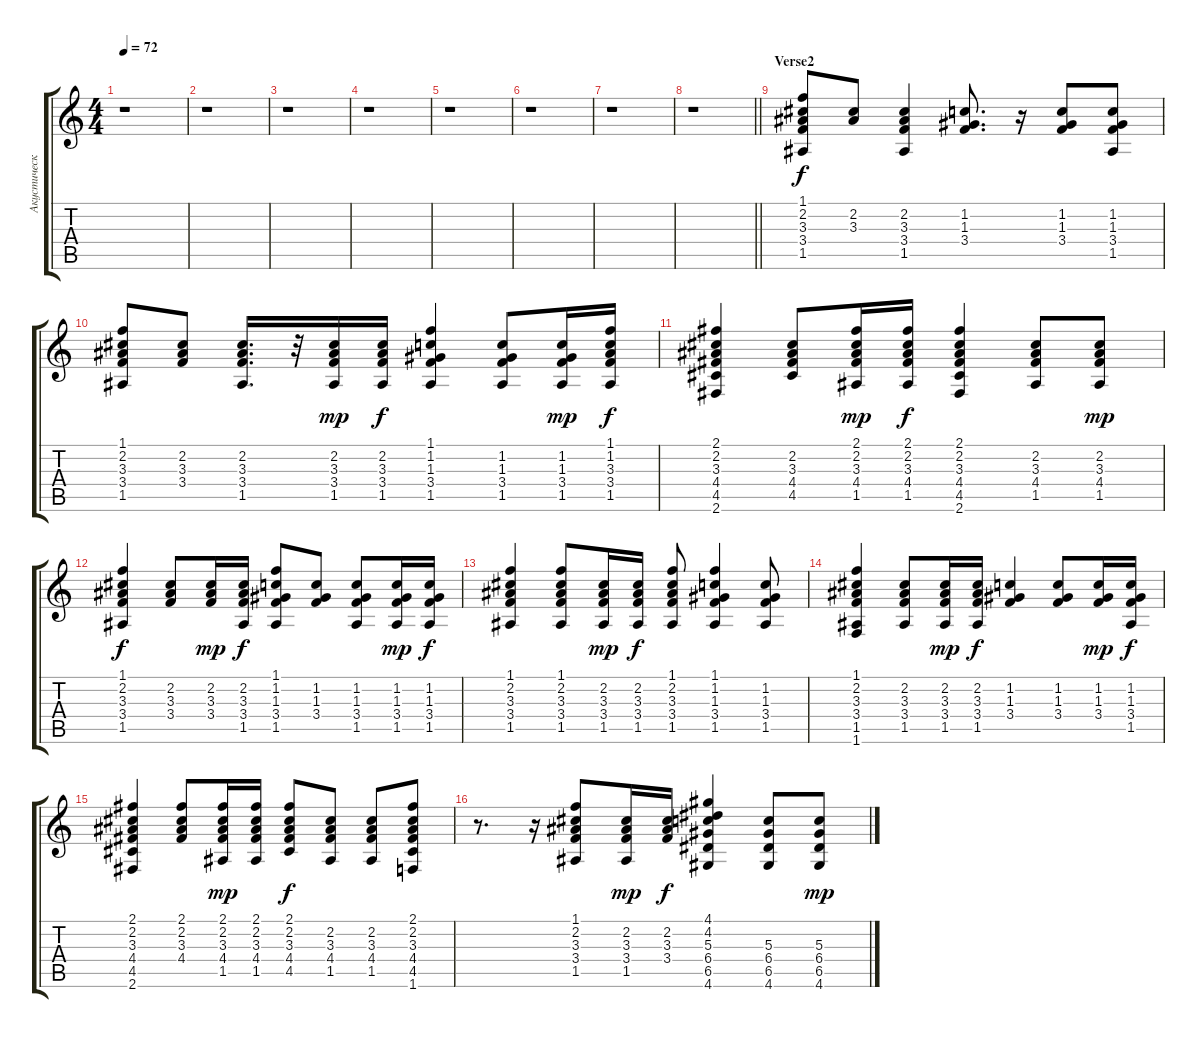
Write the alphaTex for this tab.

\track ("Акустическая гитара" "Акустическ") {instrument acousticguitarnylon}
\staff {score tabs}
\tuning (E4 B3 G3 D3 A2 E2) {hide}
\ts (4 4)
\tempo 72
\clef g2
\ks c
r.1{dy f} |
r.1 |
r.1 |
r.1 |
r.1 |
r.1 |
r.1 |
\barLineRight lightlight
r.1 |
\section ("" "Verse2")
(1.1 2.2 3.3 3.4 1.5).8 (2.2 3.3).8 (2.2 3.3 3.4 1.5).4 (1.2 1.3 3.4).8{d} r.16 (1.2 1.3 3.4).8 (1.2 1.3 3.4 1.5).8 |
(1.1 2.2 3.3 3.4 1.5).8 (2.2 3.3 3.4).8 (2.2 3.3 3.4 1.5).16{d} r.32 (2.2 3.3 3.4 1.5).16{dy mp} (2.2 3.3 3.4 1.5).16{dy f} (1.1 1.2 1.3 3.4 1.5).4 (1.2 1.3 3.4 1.5).8 (1.2 1.3 3.4 1.5).16{dy mp} (1.1 1.2 3.3 3.4 1.5).16{dy f} |
(2.1 2.2 3.3 4.4 4.5 2.6).4 (2.2 3.3 4.4 4.5).8 (2.1 2.2 3.3 4.4 1.5).16{dy mp} (2.1 2.2 3.3 4.4 1.5).16{dy f} (2.1 2.2 3.3 4.4 4.5 2.6).4 (2.2 3.3 4.4 1.5).8 (2.2 3.3 4.4 1.5).8{dy mp} |
(1.1 2.2 3.3 3.4 1.5).4{dy f} (2.2 3.3 3.4).8 (2.2 3.3 3.4).16{dy mp} (2.2 3.3 3.4 1.5).16{dy f} (1.1 1.2 1.3 3.4 1.5).8 (1.2 1.3 3.4).8 (1.2 1.3 3.4 1.5).8 (1.2 1.3 3.4 1.5).16{dy mp} (1.2 1.3 3.4 1.5).16{dy f} |
(1.1 2.2 3.3 3.4 1.5).4 (1.1 2.2 3.3 3.4 1.5).8 (2.2 3.3 3.4 1.5).16{dy mp} (2.2 3.3 3.4 1.5).16{dy f} (1.1 2.2 3.3 3.4 1.5).8 (1.1 1.2 1.3 3.4 1.5).4 (1.2 1.3 3.4 1.5).8 |
(1.1 2.2 3.3 3.4 1.5 1.6).4 (2.2 3.3 3.4 1.5).8 (2.2 3.3 3.4 1.5).16{dy mp} (2.2 3.3 3.4 1.5).16{dy f} (1.2 1.3 3.4).4 (1.2 1.3 3.4).8 (1.2 1.3 3.4).16{dy mp} (1.2 1.3 3.4 1.5).16{dy f} |
(2.1 2.2 3.3 4.4 4.5 2.6).4 (2.1 2.2 3.3 4.4).8 (2.1 2.2 3.3 4.4 1.5).16{dy mp} (2.1 2.2 3.3 4.4 1.5).16 (2.1 2.2 3.3 4.4 4.5).8{dy f} (2.2 3.3 4.4 1.5).8 (2.2 3.3 4.4 1.5).8 (2.1 2.2 3.3 4.4 4.5 1.6).8 |
r.8{d} r.16 (1.1 2.2 3.3 3.4 1.5).8 (2.2 3.3 3.4 1.5).16{dy mp} (2.2 3.3 3.4).16{dy f} (4.1 4.2 5.3 6.4 6.5 4.6).4 (5.3 6.4 6.5 4.6).8 (5.3 6.4 6.5 4.6).8{dy mp}
